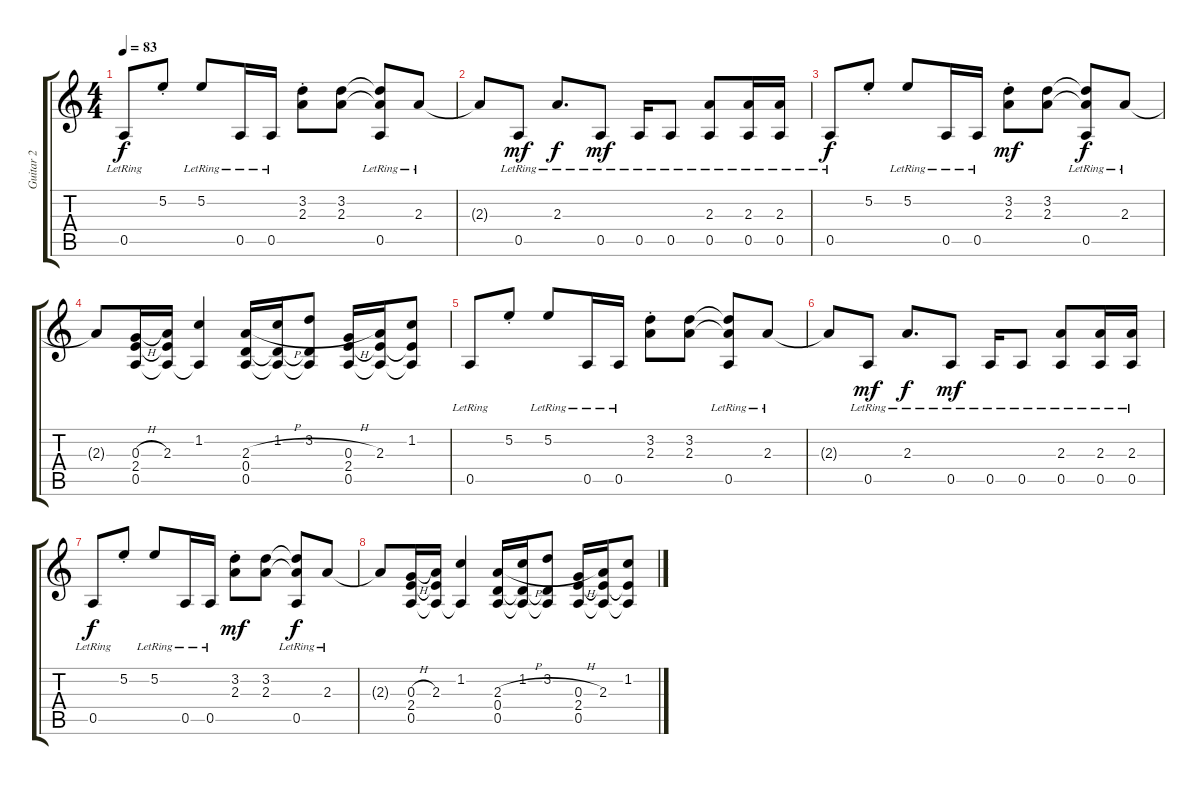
\track ("Guitar 2" "Guitar 2") {instrument overdrivenguitar}
\staff {score tabs}
\tuning (E4 B3 G3 D3 A2 E2) {hide}
\ts (4 4)
\tempo 83
\clef g2
\ks c
0.5{lr}.8{dy f} 5.2{st}.8 5.2{lr}.8 0.5{lr}.16 0.5{lr}.16 (3.2{st} 2.3).8 (3.2 2.3).8 (3.2{t} 2.3{t} 0.5{lr}).8 2.3{lr}.8 |
2.3{t}.8 0.5{lr}.8{dy mf} 2.3{lr}.8{d dy f} 0.5{lr}.8{dy mf} 0.5{lr}.16 0.5{lr}.8 (2.3{lr} 0.5{lr}).8 (2.3{lr} 0.5{lr}).16 (2.3{lr} 0.5{lr}).16 |
0.5{lr}.8{dy f} 5.2{st}.8 5.2{lr}.8 0.5{lr}.16 0.5{lr}.16 (3.2{st} 2.3).8{dy mf} (3.2 2.3).8 (3.2{t} 2.3{t} 0.5{lr}).8{dy f} 2.3{lr}.8 |
2.3{t}.8 (0.3{h} 2.4 0.5).16 (2.3 2.4{t} 0.5{t}).16 (1.2 0.5{t}).4 (2.3{h} 0.4 0.5).16 (1.2 0.4{t} 0.5{t}).16 (3.2 0.4{t} 0.5{t}).8 (0.3{h} 2.4 0.5).16 (2.3 2.4{t} 0.5{t}).16 (1.2 2.4{t} 0.5{t}).8 |
0.5{lr}.8 5.2{st}.8 5.2{lr}.8 0.5{lr}.16 0.5{lr}.16 (3.2{st} 2.3).8 (3.2 2.3).8 (3.2{t} 2.3{t} 0.5{lr}).8 2.3{lr}.8 |
2.3{t}.8 0.5{lr}.8{dy mf} 2.3{lr}.8{d dy f} 0.5{lr}.8{dy mf} 0.5{lr}.16 0.5{lr}.8 (2.3{lr} 0.5{lr}).8 (2.3{lr} 0.5{lr}).16 (2.3{lr} 0.5{lr}).16 |
0.5{lr}.8{dy f} 5.2{st}.8 5.2{lr}.8 0.5{lr}.16 0.5{lr}.16 (3.2{st} 2.3).8{dy mf} (3.2 2.3).8 (3.2{t} 2.3{t} 0.5{lr}).8{dy f} 2.3{lr}.8 |
2.3{t}.8 (0.3{h} 2.4 0.5).16 (2.3 2.4{t} 0.5{t}).16 (1.2 0.5{t}).4 (2.3{h} 0.4 0.5).16 (1.2 0.4{t} 0.5{t}).16 (3.2 0.4{t} 0.5{t}).8 (0.3{h} 2.4 0.5).16 (2.3 2.4{t} 0.5{t}).16 (1.2 2.4{t} 0.5{t}).8
